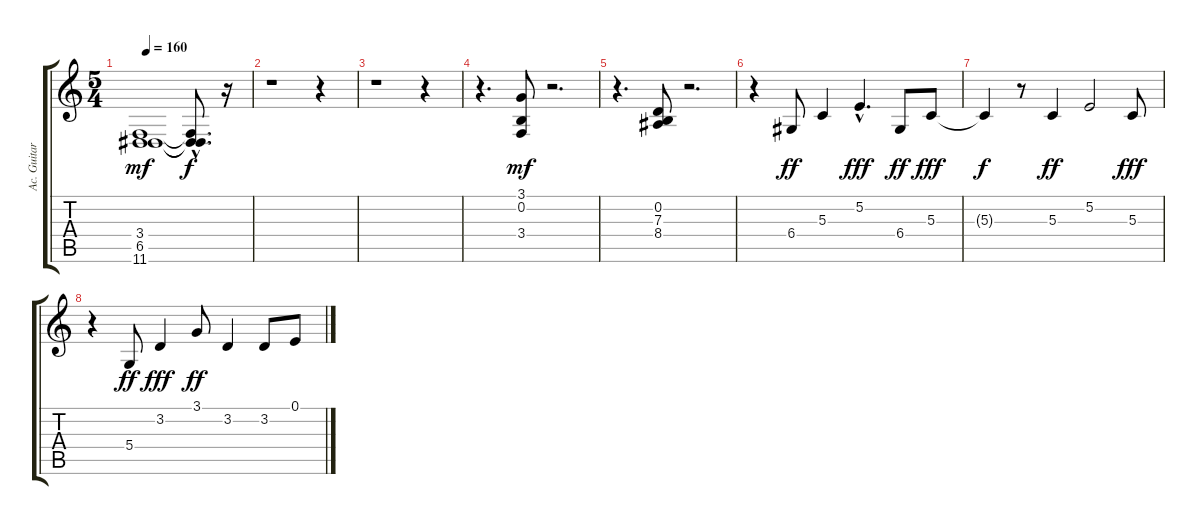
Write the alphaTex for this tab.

\track ("Ac. Guitar" "Ac. Guitar") {instrument acousticgrandpiano}
\staff {score tabs}
\tuning (E4 B3 G3 D3 A2 E2) {hide}
\ts (5 4)
\tempo 160
\clef g2
\ks c
(3.4 6.5 11.6).1{dy mf} (3.4{hac t} 6.5{hac t} 11.6{hac t}).8{d dy f} r.16 |
r.1 r.4 |
r.1 r.4 |
r.4{d} (3.1 0.2 3.4).8{dy mf} r.2{d} |
r.4{d} (0.2 7.3 8.4).8 r.2{d} |
r.4 6.4.8{dy ff} 5.3.4 5.2{hac}.4{d dy fff} 6.4.8{dy ff} 5.3.8{dy fff} |
5.3{t}.4{dy f} r.8 5.3.4{dy ff} 5.2.2 5.3.8{dy fff} |
r.4 5.4.8{dy ff} 3.2.4{dy fff} 3.1.8{dy ff} 3.2.4 3.2.8 0.1.8
